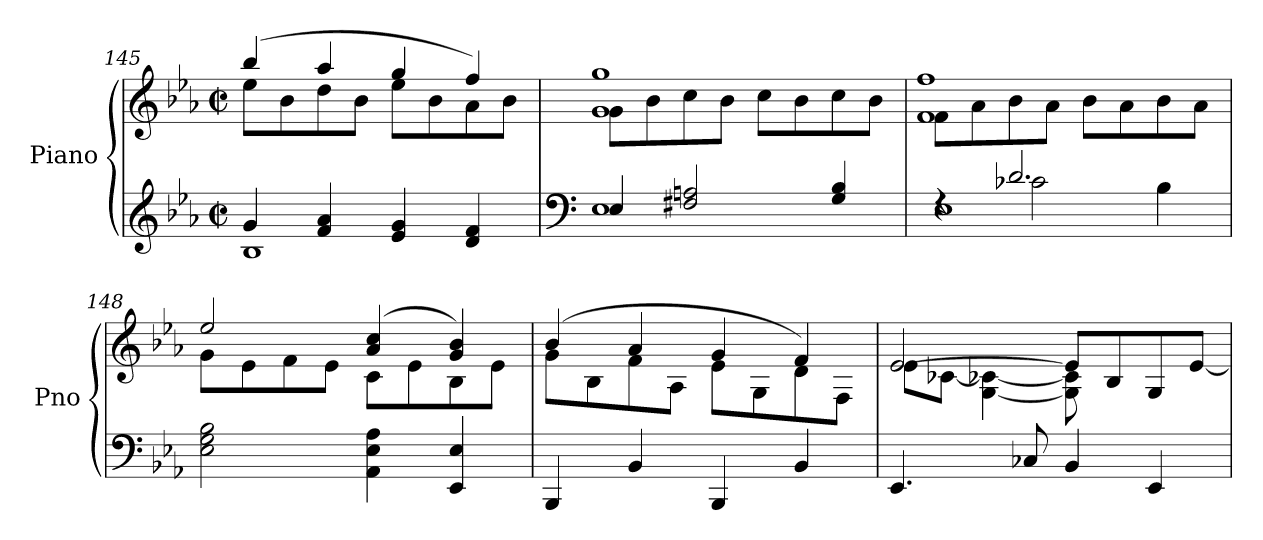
**kern	**kern	**dynam
*part1	*part1	*part1
*staff2	*staff1	*staff1/2
*I"Piano	*	*
*I'Pno	*	*
*clefG2	*clefG2	*
*k[b-e-a-]	*k[b-e-a-]	*
*M4/4	*M4/4	*
*met(c|)	*met(c|)	*
=145	=145	=145
*^	*^	*
4g/	1B-	(4bb-/	8ee-\L	.
.	.	.	8b-\	.
4f/ 4a-/	.	4aa-/	8dd\	.
.	.	.	8b-\J	.
4e-/ 4g/	.	4gg/	8ee-\L	.
.	.	.	8b-\	.
4d/ 4f/	.	4ff/)	8a-\	.
.	.	.	8b-\J	.
!!LO:LB:g=z	!!
=146	=146	=146	=146	=146
*clefF4	*	*	*	*
!	!	!	!	!LO:DY:b
4E-/	1E-	8g\L	1g 1gg	other-dynamics
.	.	8b-\	.	.
2F#X/ 2An/	.	8cc\	.	.
.	.	8b-\J	.	.
.	.	8cc\L	.	.
.	.	8b-\	.	.
4G/ 4B-/	.	8cc\	.	.
.	.	8b-\J	.	.
!!LO:LB:g=z	!!
=147	=147	=147	=147	=147
*	*^	*	*	*
4rF	1E-	4ryy	8f\L	1f 1ff	.
.	.	.	8a-\	.	.
2.d/	.	2c-X\	8b-\	.	.
.	.	.	8a-\J	.	.
.	.	.	8b-\L	.	.
.	.	.	8a-\	.	.
.	.	4B-\	8b-\	.	.
.	.	.	8a-\J	.	.
*v	*v	*v	*	*	*
=148	=148	=148	=148
2E-\ 2G\ 2B-\	2ee-/	8g\L	.
.	.	8e-\	.
.	.	8f\	.
.	.	8e-\J	.
4AA-\ 4E-\ 4A-\	(4a-/ 4cc/	8c\L	.
.	.	8e-\	.
4EE-/ 4E-/	4g/ 4b-/)	8B-\	.
.	.	8e-\J	.
=149	=149	=149	=149
4BBB-/	(4b-/	8g\L	.
.	.	8B-\	.
4BB-/	4a-/	8f\	.
.	.	8A-\J	.
4BBB-/	4g/	8e-\L	.
.	.	8G\	.
4BB-/	4f/)	8d\	.
.	.	8F\J	.
=150	=150	=150	=150
4.EE-/	[2e-/	8e-\L	.
.	.	[8c-X\J	.
.	.	[4G\ 4c-X\_	.
8C-X/	.	.	.
4BB-/	8e-/L]	8G\] 8c-\]	.
.	8B-/	4.ryy	.
4EE-/	8G/	.	.
.	[8e-/J	.	.
*	*v	*v	*
=	=	=
*-	*-	*-
